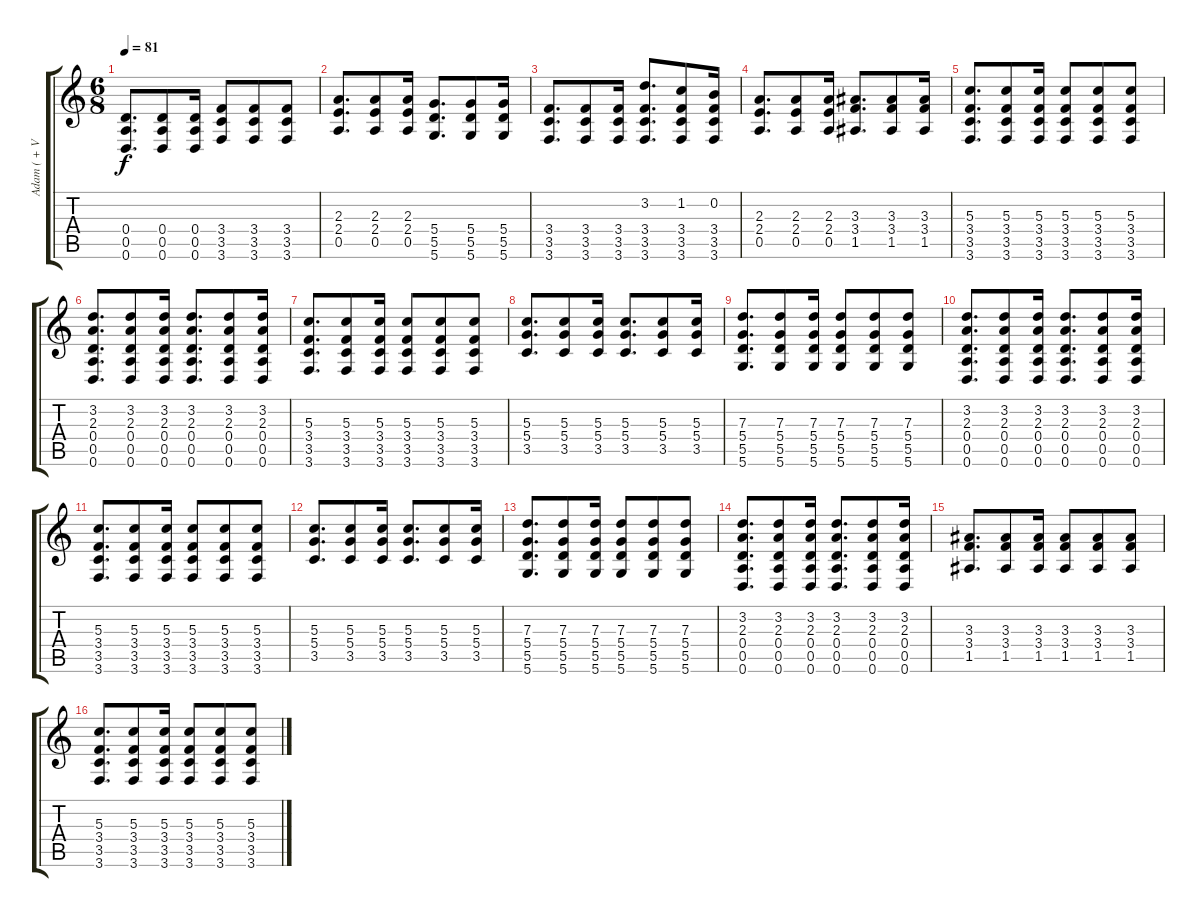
\track ("Adam ( + Vol. Disto )" "Adam ( + V") {instrument distortionguitar}
\staff {score tabs}
\tuning (E4 B3 G3 D3 A2 D2) {hide}
\ts (6 8)
\tempo 81
\clef g2
\ks c
(0.4 0.5 0.6).8{d dy f} (0.4 0.5 0.6).8 (0.4 0.5 0.6).16 (3.4 3.5 3.6).8 (3.4 3.5 3.6).8 (3.4 3.5 3.6).8 |
(2.3 2.4 0.5).8{d} (2.3 2.4 0.5).8 (2.3 2.4 0.5).16 (5.4 5.5 5.6).8{d} (5.4 5.5 5.6).8 (5.4 5.5 5.6).16 |
(3.4 3.5 3.6).8{d} (3.4 3.5 3.6).8 (3.4 3.5 3.6).16 (3.2 3.4 3.5 3.6).8{d} (1.2 3.4 3.5 3.6).8 (0.2 3.4 3.5 3.6).16 |
(2.3 2.4 0.5).8{d} (2.3 2.4 0.5).8 (2.3 2.4 0.5).16 (3.3 3.4 1.5).8{d} (3.3 3.4 1.5).8 (3.3 3.4 1.5).16 |
(5.3 3.4 3.5 3.6).8{d} (5.3 3.4 3.5 3.6).8 (5.3 3.4 3.5 3.6).16 (5.3 3.4 3.5 3.6).8 (5.3 3.4 3.5 3.6).8 (5.3 3.4 3.5 3.6).8 |
(3.2 2.3 0.4 0.5 0.6).8{d} (3.2 2.3 0.4 0.5 0.6).8 (3.2 2.3 0.4 0.5 0.6).16 (3.2 2.3 0.4 0.5 0.6).8{d} (3.2 2.3 0.4 0.5 0.6).8 (3.2 2.3 0.4 0.5 0.6).16 |
(5.3 3.4 3.5 3.6).8{d} (5.3 3.4 3.5 3.6).8 (5.3 3.4 3.5 3.6).16 (5.3 3.4 3.5 3.6).8 (5.3 3.4 3.5 3.6).8 (5.3 3.4 3.5 3.6).8 |
(5.3 5.4 3.5).8{d} (5.3 5.4 3.5).8 (5.3 5.4 3.5).16 (5.3 5.4 3.5).8{d} (5.3 5.4 3.5).8 (5.3 5.4 3.5).16 |
(7.3 5.4 5.5 5.6).8{d} (7.3 5.4 5.5 5.6).8 (7.3 5.4 5.5 5.6).16 (7.3 5.4 5.5 5.6).8 (7.3 5.4 5.5 5.6).8 (7.3 5.4 5.5 5.6).8 |
(3.2 2.3 0.4 0.5 0.6).8{d} (3.2 2.3 0.4 0.5 0.6).8 (3.2 2.3 0.4 0.5 0.6).16 (3.2 2.3 0.4 0.5 0.6).8{d} (3.2 2.3 0.4 0.5 0.6).8 (3.2 2.3 0.4 0.5 0.6).16 |
(5.3 3.4 3.5 3.6).8{d} (5.3 3.4 3.5 3.6).8 (5.3 3.4 3.5 3.6).16 (5.3 3.4 3.5 3.6).8 (5.3 3.4 3.5 3.6).8 (5.3 3.4 3.5 3.6).8 |
(5.3 5.4 3.5).8{d} (5.3 5.4 3.5).8 (5.3 5.4 3.5).16 (5.3 5.4 3.5).8{d} (5.3 5.4 3.5).8 (5.3 5.4 3.5).16 |
(7.3 5.4 5.5 5.6).8{d} (7.3 5.4 5.5 5.6).8 (7.3 5.4 5.5 5.6).16 (7.3 5.4 5.5 5.6).8 (7.3 5.4 5.5 5.6).8 (7.3 5.4 5.5 5.6).8 |
(3.2 2.3 0.4 0.5 0.6).8{d} (3.2 2.3 0.4 0.5 0.6).8 (3.2 2.3 0.4 0.5 0.6).16 (3.2 2.3 0.4 0.5 0.6).8{d} (3.2 2.3 0.4 0.5 0.6).8 (3.2 2.3 0.4 0.5 0.6).16 |
(3.3 3.4 1.5).8{d} (3.3 3.4 1.5).8 (3.3 3.4 1.5).16 (3.3 3.4 1.5).8 (3.3 3.4 1.5).8 (3.3 3.4 1.5).8 |
(5.3 3.4 3.5 3.6).8{d} (5.3 3.4 3.5 3.6).8 (5.3 3.4 3.5 3.6).16 (5.3 3.4 3.5 3.6).8 (5.3 3.4 3.5 3.6).8 (5.3 3.4 3.5 3.6).8
